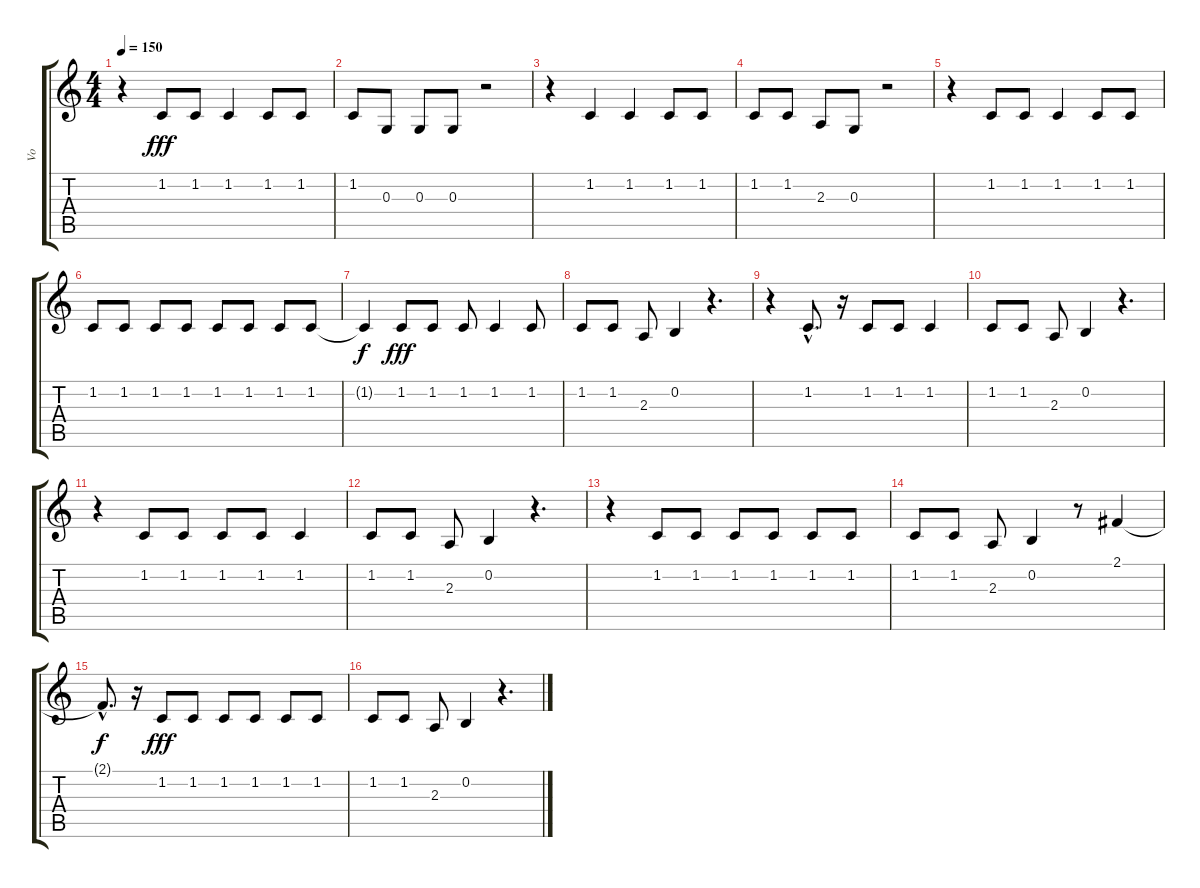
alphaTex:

\track ("Vo" "Vo") {instrument oboe}
\staff {score tabs}
\tuning (E4 B3 G3 D3 A2 E2) {hide}
\ts (4 4)
\tempo 150
\clef g2
\ks c
r.4{dy fff} 1.2.8 1.2.8 1.2.4 1.2.8 1.2.8 |
1.2.8 0.3.8 0.3.8 0.3.8 r.2 |
r.4 1.2.4 1.2.4 1.2.8 1.2.8 |
1.2.8 1.2.8 2.3.8 0.3.8 r.2 |
r.4 1.2.8 1.2.8 1.2.4 1.2.8 1.2.8 |
1.2.8 1.2.8 1.2.8 1.2.8 1.2.8 1.2.8 1.2.8 1.2.8 |
1.2{t}.4{dy f} 1.2.8{dy fff} 1.2.8 1.2.8 1.2.4 1.2.8 |
1.2.8 1.2.8 2.3.8 0.2.4 r.4{d} |
r.4 1.2{hac}.8{d} r.16 1.2.8 1.2.8 1.2.4 |
1.2.8 1.2.8 2.3.8 0.2.4 r.4{d} |
r.4 1.2.8 1.2.8 1.2.8 1.2.8 1.2.4 |
1.2.8 1.2.8 2.3.8 0.2.4 r.4{d} |
r.4 1.2.8 1.2.8 1.2.8 1.2.8 1.2.8 1.2.8 |
1.2.8 1.2.8 2.3.8 0.2.4 r.8 2.1.4 |
2.1{hac t}.8{d dy f} r.16 1.2.8{dy fff} 1.2.8 1.2.8 1.2.8 1.2.8 1.2.8 |
1.2.8 1.2.8 2.3.8 0.2.4 r.4{d}
